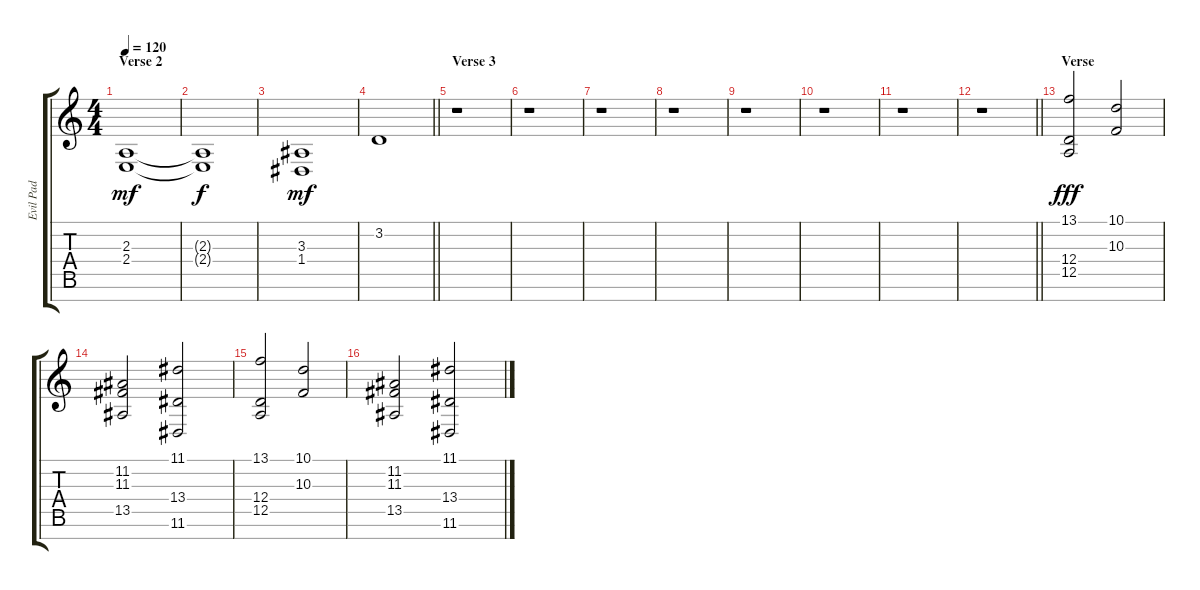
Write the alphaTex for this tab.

\track ("Evil Pad" "Evil Pad") {instrument pad8sweep}
\staff {score tabs}
\tuning (E4 B3 G3 D3 A2 E2 B1) {hide}
\ts (4 4)
\section ("" "Verse 2")
\tempo 120
\clef g2
\ks c
(2.3 2.4).1{dy mf} |
(2.3{t} 2.4{t}).1{dy f} |
(3.3 1.4).1{dy mf} |
\barLineRight lightlight
3.2.1 |
\section ("" "Verse 3")
r.1 |
r.1 |
r.1 |
r.1 |
r.1 |
r.1 |
r.1 |
\barLineRight lightlight
r.1 |
\section ("" "Verse")
(13.1 12.4 12.5).2{dy fff} (10.1 10.3).2 |
(11.2 11.3 13.5).2 (11.1 13.4 11.6).2 |
(13.1 12.4 12.5).2 (10.1 10.3).2 |
(11.2 11.3 13.5).2 (11.1 13.4 11.6).2
